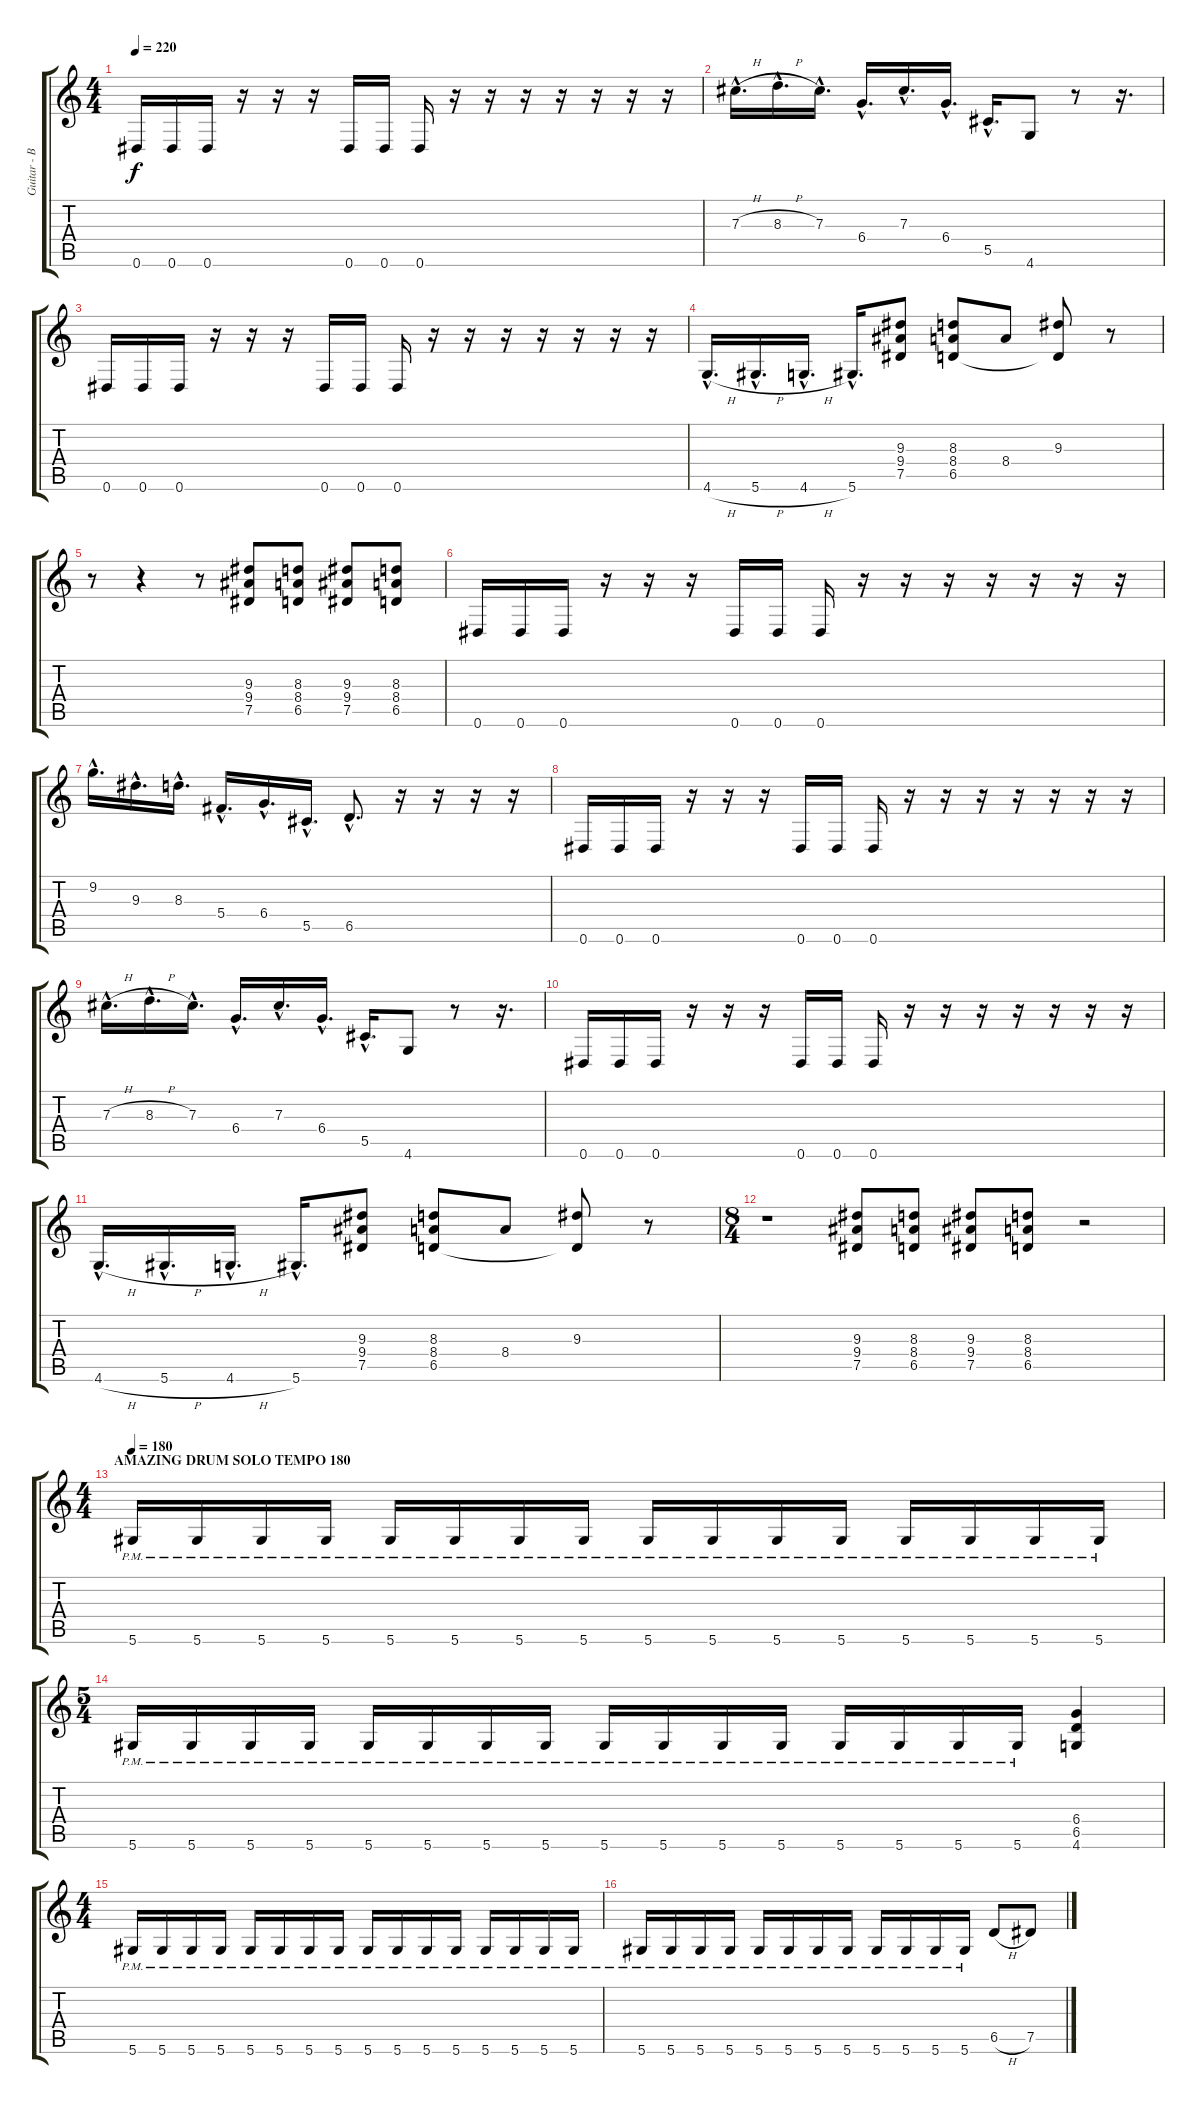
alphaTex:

\track ("Guitar - Blasphemer" "Guitar - B") {instrument overdrivenguitar}
\staff {score tabs}
\tuning (Eb4 Bb3 Gb3 Db3 Ab2 Eb2) {hide}
\ts (4 4)
\tempo 220
\clef g2
\ks c
0.6.16{dy f} 0.6.16 0.6.16 r.16 r.16 r.16 0.6.16 0.6.16 0.6.16 r.16 r.16 r.16 r.16 r.16 r.16 r.16 |
7.3{h hac}.16{d} 8.3{h hac}.16{d} 7.3{hac}.16{d} 6.4{hac}.16{d} 7.3{hac}.16{d} 6.4{hac}.16{d} 5.5{hac}.16{d} 4.6.8 r.8 r.16{d} |
0.6.16 0.6.16 0.6.16 r.16 r.16 r.16 0.6.16 0.6.16 0.6.16 r.16 r.16 r.16 r.16 r.16 r.16 r.16 |
4.6{h hac}.16{d} 5.6{h hac}.16{d} 4.6{h hac}.16{d} 5.6{hac}.16{d} (9.3 9.4 7.5).8 (8.3 8.4 6.5).8 8.4.8 (9.3 6.5{t}).8 r.8 |
r.8 r.4 r.8 (9.3 9.4 7.5).8 (8.3 8.4 6.5).8 (9.3 9.4 7.5).8 (8.3 8.4 6.5).8 |
0.6.16 0.6.16 0.6.16 r.16 r.16 r.16 0.6.16 0.6.16 0.6.16 r.16 r.16 r.16 r.16 r.16 r.16 r.16 |
9.2{hac}.16{d} 9.3{hac}.16{d} 8.3{hac}.16{d} 5.4{hac}.16{d} 6.4{hac}.16{d} 5.5{hac}.16{d} 6.5{hac}.8{d} r.16 r.16 r.16 r.16 |
0.6.16 0.6.16 0.6.16 r.16 r.16 r.16 0.6.16 0.6.16 0.6.16 r.16 r.16 r.16 r.16 r.16 r.16 r.16 |
7.3{h hac}.16{d} 8.3{h hac}.16{d} 7.3{hac}.16{d} 6.4{hac}.16{d} 7.3{hac}.16{d} 6.4{hac}.16{d} 5.5{hac}.16{d} 4.6.8 r.8 r.16{d} |
0.6.16 0.6.16 0.6.16 r.16 r.16 r.16 0.6.16 0.6.16 0.6.16 r.16 r.16 r.16 r.16 r.16 r.16 r.16 |
4.6{h hac}.16{d} 5.6{h hac}.16{d} 4.6{h hac}.16{d} 5.6{hac}.16{d} (9.3 9.4 7.5).8 (8.3 8.4 6.5).8 8.4.8 (9.3 6.5{t}).8 r.8 |
\ts (8 4)
r.1 (9.3 9.4 7.5).8 (8.3 8.4 6.5).8 (9.3 9.4 7.5).8 (8.3 8.4 6.5).8 r.2 |
\ts (4 4)
\section ("" "AMAZING DRUM SOLO TEMPO 180")
\tempo 180
5.6{pm}.16 5.6{pm}.16 5.6{pm}.16 5.6{pm}.16 5.6{pm}.16 5.6{pm}.16 5.6{pm}.16 5.6{pm}.16 5.6{pm}.16 5.6{pm}.16 5.6{pm}.16 5.6{pm}.16 5.6{pm}.16 5.6{pm}.16 5.6{pm}.16 5.6{pm}.16 |
\ts (5 4)
5.6{pm}.16 5.6{pm}.16 5.6{pm}.16 5.6{pm}.16 5.6{pm}.16 5.6{pm}.16 5.6{pm}.16 5.6{pm}.16 5.6{pm}.16 5.6{pm}.16 5.6{pm}.16 5.6{pm}.16 5.6{pm}.16 5.6{pm}.16 5.6{pm}.16 5.6{pm}.16 (6.4 6.5 4.6).4 |
\ts (4 4)
5.6{pm}.16 5.6{pm}.16 5.6{pm}.16 5.6{pm}.16 5.6{pm}.16 5.6{pm}.16 5.6{pm}.16 5.6{pm}.16 5.6{pm}.16 5.6{pm}.16 5.6{pm}.16 5.6{pm}.16 5.6{pm}.16 5.6{pm}.16 5.6{pm}.16 5.6{pm}.16 |
5.6{pm}.16 5.6{pm}.16 5.6{pm}.16 5.6{pm}.16 5.6{pm}.16 5.6{pm}.16 5.6{pm}.16 5.6{pm}.16 5.6{pm}.16 5.6{pm}.16 5.6{pm}.16 5.6{pm}.16 6.5{h}.8 7.5.8
